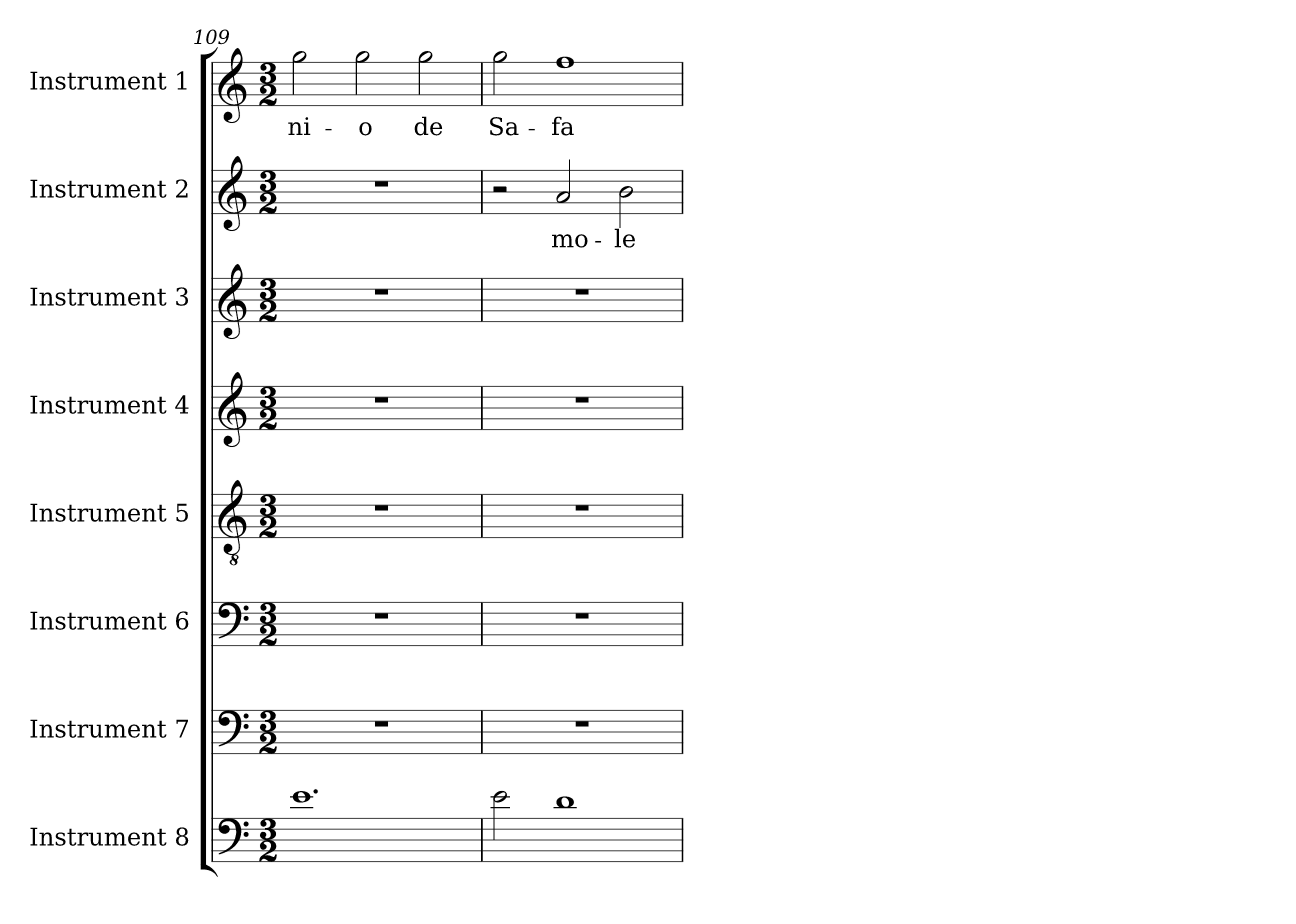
**kern	**kern	**kern	**kern	**kern	**kern	**kern	**text	**kern	**text
*part8	*part7	*part6	*part5	*part4	*part3	*part2	*part2	*part1	*part1
*staff8	*staff7	*staff6	*staff5	*staff4	*staff3	*staff2	*staff2	*staff1	*staff1
*I"Instrument 8	*I"Instrument 7	*I"Instrument 6	*I"Instrument 5	*I"Instrument 4	*I"Instrument 3	*I"Instrument 2	*	*I"Instrument 1	*
*clefF4	*clefF4	*clefF4	*clefGv2	*clefG2	*clefG2	*clefG2	*	*clefG2	*
*k[]	*k[]	*k[]	*k[]	*k[]	*k[]	*k[]	*	*k[]	*
*C:	*C:	*C:	*C:	*C:	*C:	*C:	*	*C:	*
*M3/2	*M3/2	*M3/2	*M3/2	*M3/2	*M3/2	*M3/2	*	*M3/2	*
=109	=109	=109	=109	=109	=109	=109	=109	=109	=109
!	!	!	!	!	!	!	!	!	!LO:LY:b:cj
1.e	1.r	1.r	1.r	1.r	1.r	1.r	.	2gg\	-ni-
!	!	!	!	!	!	!	!	!	!LO:LY:b:cj
.	.	.	.	.	.	.	.	2gg\	-o
!	!	!	!	!	!	!	!	!	!LO:LY:b:cj
.	.	.	.	.	.	.	.	2gg\	de
=110	=110	=110	=110	=110	=110	=110	=110	=110	=110
!	!	!	!	!	!	!	!	!	!LO:LY:b:cj
2e\	1.r	1.r	1.r	1.r	1.r	2r	.	2gg\	Sa-
!	!	!	!	!	!	!	!LO:LY:b:rj	!	!LO:LY:b:cj
1d	.	.	.	.	.	2a/	mo-	1ff	-fa-
!	!	!	!	!	!	!	!LO:LY:b:rj	!	!
.	.	.	.	.	.	2b\	-le-	.	.
=	=	=	=	=	=	=	=	=	=
*-	*-	*-	*-	*-	*-	*-	*-	*-	*-
